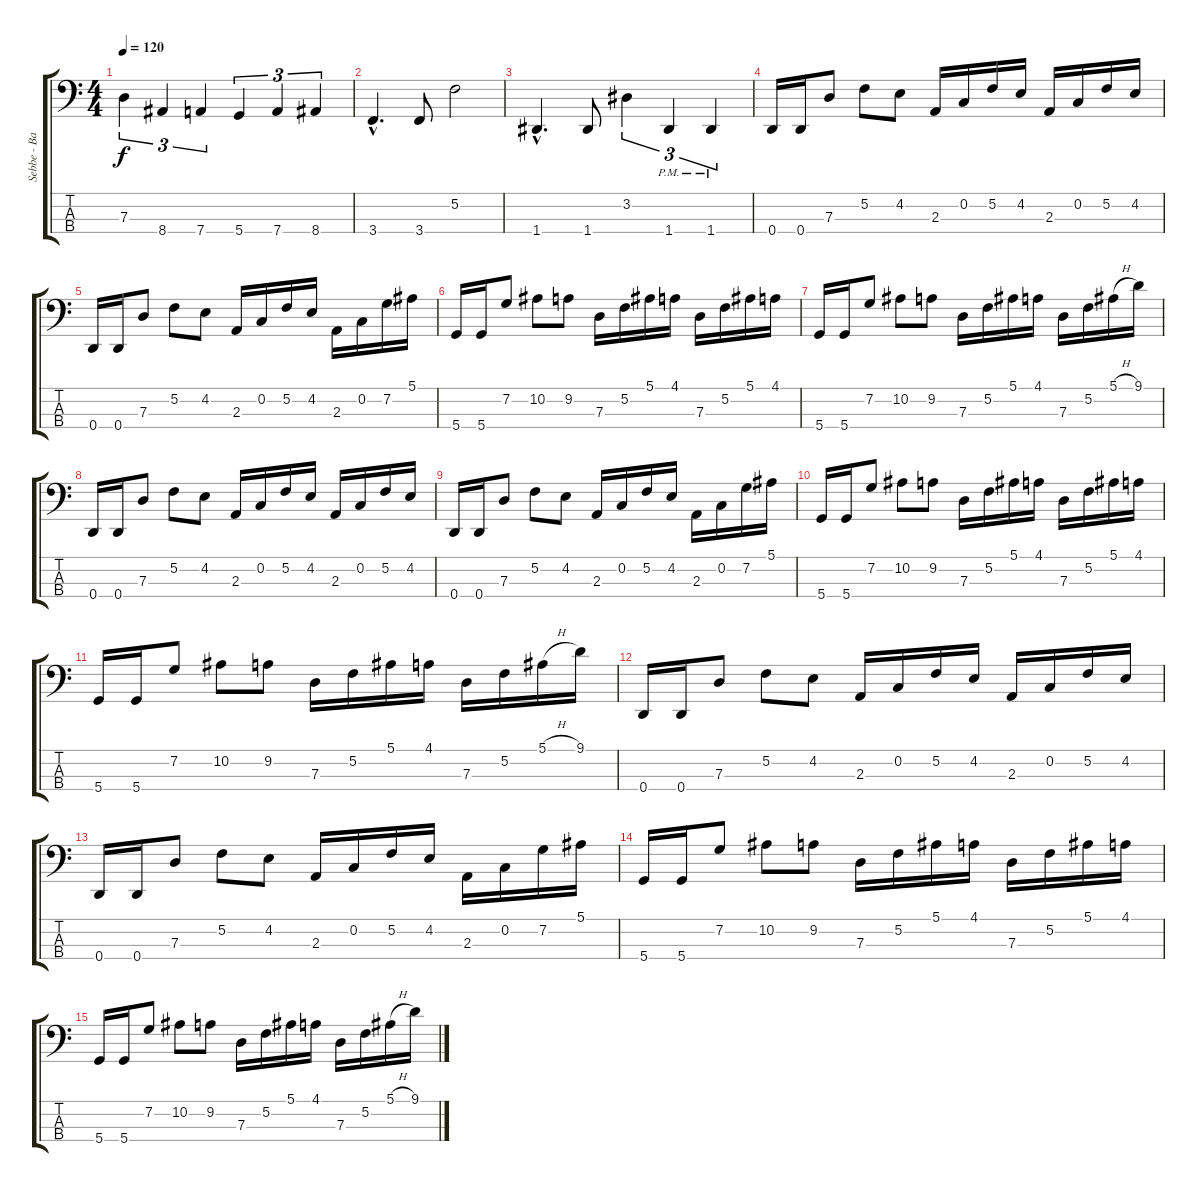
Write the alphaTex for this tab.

\track ("Sebbe - Bass" "Sebbe - Ba") {instrument electricbasspick}
\staff {score tabs}
\tuning (F2 C2 G1 D1) {hide}
\ts (4 4)
\tempo 120
\clef f4
\ks c
7.3.4{tu (3 2) dy f} 8.4.4{tu (3 2)} 7.4.4{tu (3 2)} 5.4.4{tu (3 2)} 7.4.4{tu (3 2)} 8.4.4{tu (3 2)} |
3.4{hac}.4{d} 3.4.8 5.2.2 |
1.4{hac}.4{d} 1.4.8 3.2.4{tu (3 2)} 1.4{pm}.4{tu (3 2)} 1.4{pm}.4{tu (3 2)} |
0.4.16 0.4.16 7.3.8 5.2.8 4.2.8 2.3.16 0.2.16 5.2.16 4.2.16 2.3.16 0.2.16 5.2.16 4.2.16 |
0.4.16 0.4.16 7.3.8 5.2.8 4.2.8 2.3.16 0.2.16 5.2.16 4.2.16 2.3.16 0.2.16 7.2.16 5.1.16 |
5.4.16 5.4.16 7.2.8 10.2.8 9.2.8 7.3.16 5.2.16 5.1.16 4.1.16 7.3.16 5.2.16 5.1.16 4.1.16 |
5.4.16 5.4.16 7.2.8 10.2.8 9.2.8 7.3.16 5.2.16 5.1.16 4.1.16 7.3.16 5.2.16 5.1{h}.16 9.1.16 |
0.4.16 0.4.16 7.3.8 5.2.8 4.2.8 2.3.16 0.2.16 5.2.16 4.2.16 2.3.16 0.2.16 5.2.16 4.2.16 |
0.4.16 0.4.16 7.3.8 5.2.8 4.2.8 2.3.16 0.2.16 5.2.16 4.2.16 2.3.16 0.2.16 7.2.16 5.1.16 |
5.4.16 5.4.16 7.2.8 10.2.8 9.2.8 7.3.16 5.2.16 5.1.16 4.1.16 7.3.16 5.2.16 5.1.16 4.1.16 |
5.4.16 5.4.16 7.2.8 10.2.8 9.2.8 7.3.16 5.2.16 5.1.16 4.1.16 7.3.16 5.2.16 5.1{h}.16 9.1.16 |
0.4.16 0.4.16 7.3.8 5.2.8 4.2.8 2.3.16 0.2.16 5.2.16 4.2.16 2.3.16 0.2.16 5.2.16 4.2.16 |
0.4.16 0.4.16 7.3.8 5.2.8 4.2.8 2.3.16 0.2.16 5.2.16 4.2.16 2.3.16 0.2.16 7.2.16 5.1.16 |
5.4.16 5.4.16 7.2.8 10.2.8 9.2.8 7.3.16 5.2.16 5.1.16 4.1.16 7.3.16 5.2.16 5.1.16 4.1.16 |
5.4.16 5.4.16 7.2.8 10.2.8 9.2.8 7.3.16 5.2.16 5.1.16 4.1.16 7.3.16 5.2.16 5.1{h}.16 9.1.16
